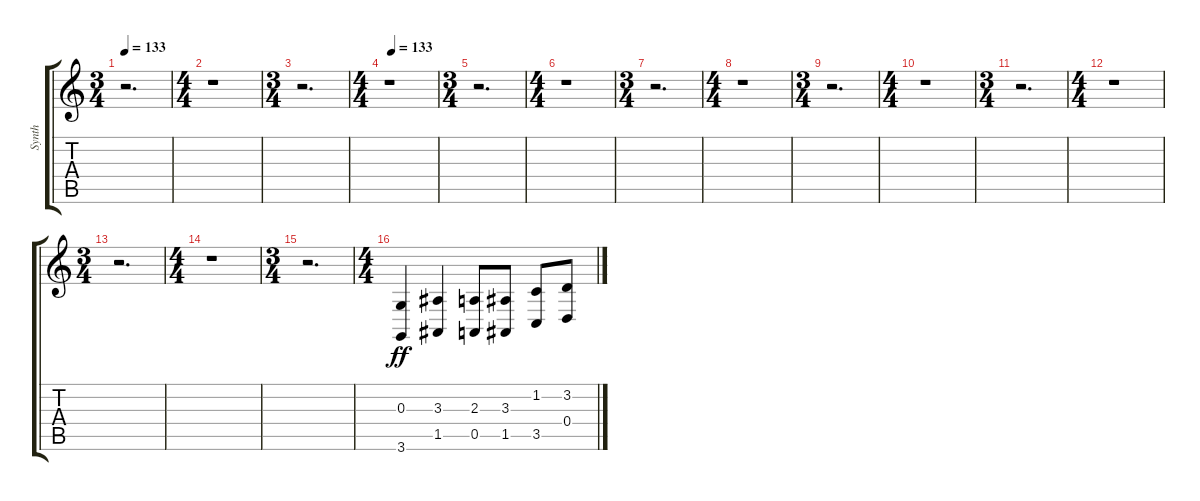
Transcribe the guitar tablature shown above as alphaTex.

\track ("Synth" "Synth") {instrument pad3polysynth}
\staff {score tabs}
\tuning (E4 B3 G3 D3 A2 E2) {hide}
\ts (3 4)
\tempo 133
\clef g2
\ks c
r.2{d dy f} |
\ts (4 4)
r.1 |
\ts (3 4)
r.2{d} |
\ts (4 4)
\tempo (133 0.0625)
r.1 |
\ts (3 4)
r.2{d} |
\ts (4 4)
r.1 |
\ts (3 4)
r.2{d} |
\ts (4 4)
r.1 |
\ts (3 4)
r.2{d} |
\ts (4 4)
r.1 |
\ts (3 4)
r.2{d} |
\ts (4 4)
r.1 |
\ts (3 4)
r.2{d} |
\ts (4 4)
r.1 |
\ts (3 4)
r.2{d} |
\ts (4 4)
(0.3 3.6).4{dy ff balance 1} (3.3 1.5).4{balance 2} (2.3 0.5).8{balance 3} (3.3 1.5).8{balance 4} (1.2 3.5).8{balance 4} (3.2 0.4).8{balance 5}
